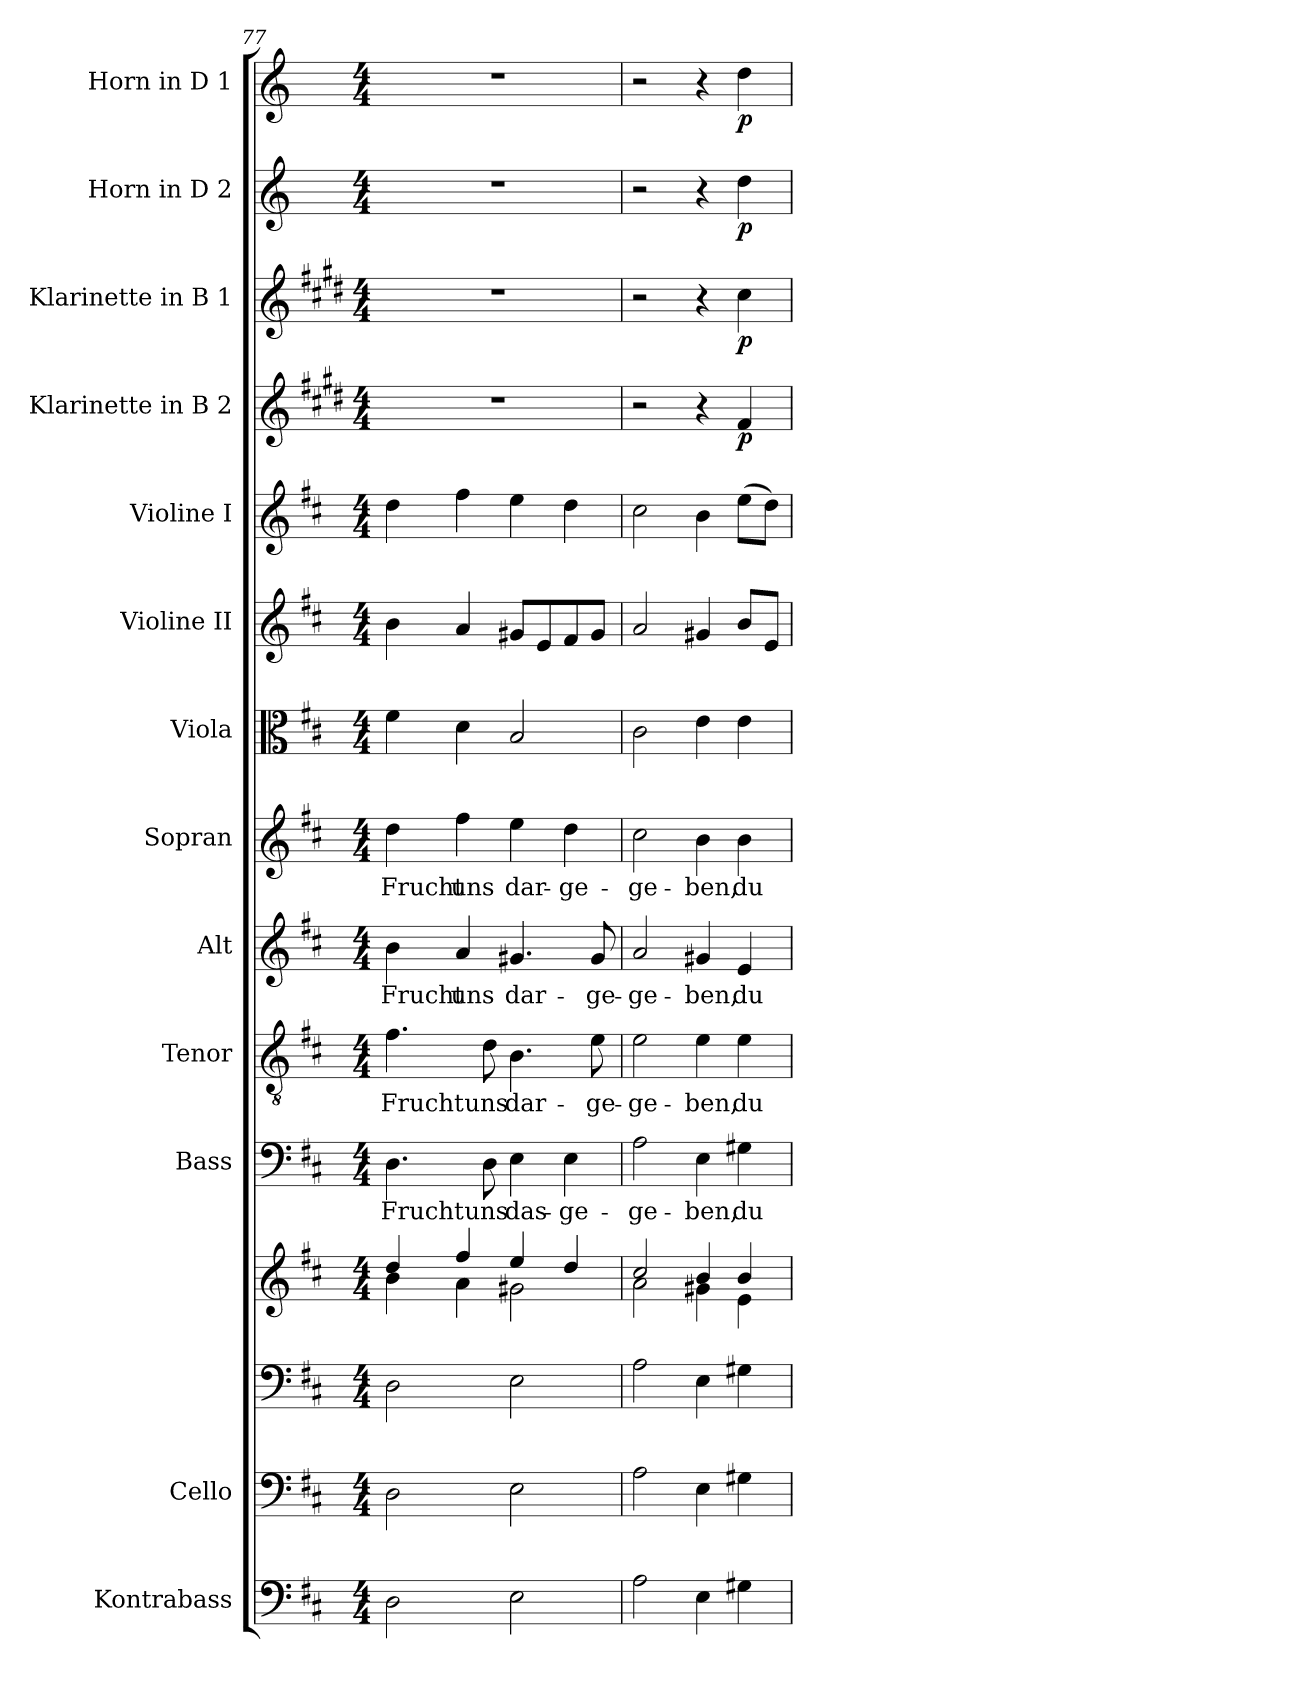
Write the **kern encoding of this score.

**kern	**kern	**kern	**kern	**kern	**text	**kern	**text	**kern	**text	**kern	**text	**kern	**kern	**kern	**kern	**dynam	**kern	**dynam	**kern	**dynam	**kern	**dynam
*part14	*part13	*part12	*part12	*part11	*part11	*part10	*part10	*part9	*part9	*part8	*part8	*part7	*part6	*part5	*part4	*part4	*part3	*part3	*part2	*part2	*part1	*part1
*staff15	*staff14	*staff13	*staff12	*staff11	*staff11	*staff10	*staff10	*staff9	*staff9	*staff8	*staff8	*staff7	*staff6	*staff5	*staff4	*staff4	*staff3	*staff3	*staff2	*staff2	*staff1	*staff1
*I"Kontrabass	*I"Cello	*	*	*I"Bass	*	*I"Tenor	*	*I"Alt	*	*I"Sopran	*	*I"Viola	*I"Violine II	*I"Violine I	*I"Klarinette in B 2	*	*I"Klarinette in B 1	*	*I"Horn in D 2	*	*I"Horn in D 1	*
*I'Kb.	*	*	*	*I'B	*	*I'T	*	*I'A	*	*I'S	*	*I'Vla.	*I'Vl. II	*I'Vl. I	*	*	*	*	*I'Hrn. 2	*	*I'Hrn. 1	*
*clefF4	*clefF4	*clefF4	*clefG2	*clefF4	*	*clefGv2	*	*clefG2	*	*clefG2	*	*clefC3	*clefG2	*clefG2	*clefG2	*	*clefG2	*	*clefG2	*	*clefG2	*
*ITrd7c12	*	*	*	*	*	*	*	*	*	*	*	*	*	*	*ITrd1c2	*	*ITrd1c2	*	*ITrd-1c-2	*	*ITrd-1c-2	*
*k[f#c#]	*k[f#c#]	*k[f#c#]	*k[f#c#]	*k[f#c#]	*	*k[f#c#]	*	*k[f#c#]	*	*k[f#c#]	*	*k[f#c#]	*k[f#c#]	*k[f#c#]	*k[f#c#]	*	*k[f#c#]	*	*k[f#c#]	*	*k[f#c#]	*
*D:	*D:	*D:	*D:	*D:	*	*D:	*	*D:	*	*D:	*	*D:	*D:	*D:	*D:	*	*D:	*	*D:	*	*D:	*
*M4/4	*M4/4	*M4/4	*M4/4	*M4/4	*	*M4/4	*	*M4/4	*	*M4/4	*	*M4/4	*M4/4	*M4/4	*M4/4	*	*M4/4	*	*M4/4	*	*M4/4	*
=77	=77	=77	=77	=77	=77	=77	=77	=77	=77	=77	=77	=77	=77	=77	=77	=77	=77	=77	=77	=77	=77	=77
*	*	*	*^	*	*	*	*	*	*	*	*	*	*	*	*	*	*	*	*	*	*	*
!	!	!	!	!	!	!LO:LY:b	!	!LO:LY:b	!	!LO:LY:b	!	!LO:LY:b	!	!	!	!	!	!	!	!	!	!	!
2DD\	2D\	2D\	4dd/	4b\	4.D\	Frucht	4.f#\	Frucht	4b\	Frucht	4dd\	Frucht	4f#\	4b\	4dd\	1r	.	1r	.	1r	.	1r	.
!	!	!	!	!	!	!	!	!	!	!LO:LY:b	!	!LO:LY:b	!	!	!	!	!	!	!	!	!	!	!
.	.	.	4ff#/	4a\	.	.	.	.	4a/	uns	4ff#\	uns	4d\	4a/	4ff#\	.	.	.	.	.	.	.	.
!	!	!	!	!	!	!LO:LY:b	!	!LO:LY:b	!	!	!	!	!	!	!	!	!	!	!	!	!	!	!
.	.	.	.	.	8D\	uns	8d\	uns	.	.	.	.	.	.	.	.	.	.	.	.	.	.	.
!	!	!	!	!	!	!LO:LY:b	!	!LO:LY:b	!	!LO:LY:b	!	!LO:LY:b	!	!	!	!	!	!	!	!	!	!	!
2EE\	2E\	2E\	4ee/	2g#X\	4E\	das-	4.B\	dar-	4.g#X/	dar-	4ee\	dar-	2B/	8g#X/L	4ee\	.	.	.	.	.	.	.	.
.	.	.	.	.	.	.	.	.	.	.	.	.	.	8e/	.	.	.	.	.	.	.	.	.
!	!	!	!	!	!	!LO:LY:b	!	!	!	!	!	!LO:LY:b	!	!	!	!	!	!	!	!	!	!	!
.	.	.	4dd/	.	4E\	-ge-	.	.	.	.	4dd\	-ge-	.	8f#/	4dd\	.	.	.	.	.	.	.	.
!	!	!	!	!	!	!	!	!LO:LY:b	!	!LO:LY:b	!	!	!	!	!	!	!	!	!	!	!	!	!
.	.	.	.	.	.	.	8e\	-ge-	8g#/	-ge-	.	.	.	8g#/J	.	.	.	.	.	.	.	.	.
=78	=78	=78	=78	=78	=78	=78	=78	=78	=78	=78	=78	=78	=78	=78	=78	=78	=78	=78	=78	=78	=78	=78	=78
!	!	!	!	!	!	!LO:LY:b	!	!LO:LY:b	!	!LO:LY:b	!	!LO:LY:b	!	!	!	!	!	!	!	!	!	!	!
2AA\	2A\	2A\	2cc#/	2a\	2A\	-ge-	2e\	-ge-	2a/	-ge-	2cc#\	-ge-	2c#\	2a/	2cc#\	2r	.	2r	.	2r	.	2r	.
!	!	!	!	!	!	!LO:LY:b	!	!LO:LY:b	!	!LO:LY:b	!	!LO:LY:b	!	!	!	!	!	!	!	!	!	!	!
4EE\	4E\	4E\	4b/	4g#X\	4E\	-ben,	4e\	-ben,	4g#X/	-ben,	4b\	-ben,	4e\	4g#X/	4b\	4r	.	4r	.	4r	.	4r	.
!	!	!	!	!	!	!LO:LY:b	!	!LO:LY:b	!	!LO:LY:b	!	!LO:LY:b	!	!	!	!	!LO:DY:b	!	!LO:DY:b	!	!LO:DY:b	!	!LO:DY:b
4GG#X\	4G#X\	4G#X\	4b/	4e\	4G#X\	du	4e\	du	4e/	du	4b\	du	4e\	8b/L	(>8ee\L	4e/	p	4b\	p	4ee\	p	4ee\	p
.	.	.	.	.	.	.	.	.	.	.	.	.	.	8e/J	8dd\J)	.	.	.	.	.	.	.	.
*	*	*	*v	*v	*	*	*	*	*	*	*	*	*	*	*	*	*	*	*	*	*	*	*
=	=	=	=	=	=	=	=	=	=	=	=	=	=	=	=	=	=	=	=	=	=	=
*-	*-	*-	*-	*-	*-	*-	*-	*-	*-	*-	*-	*-	*-	*-	*-	*-	*-	*-	*-	*-	*-	*-
